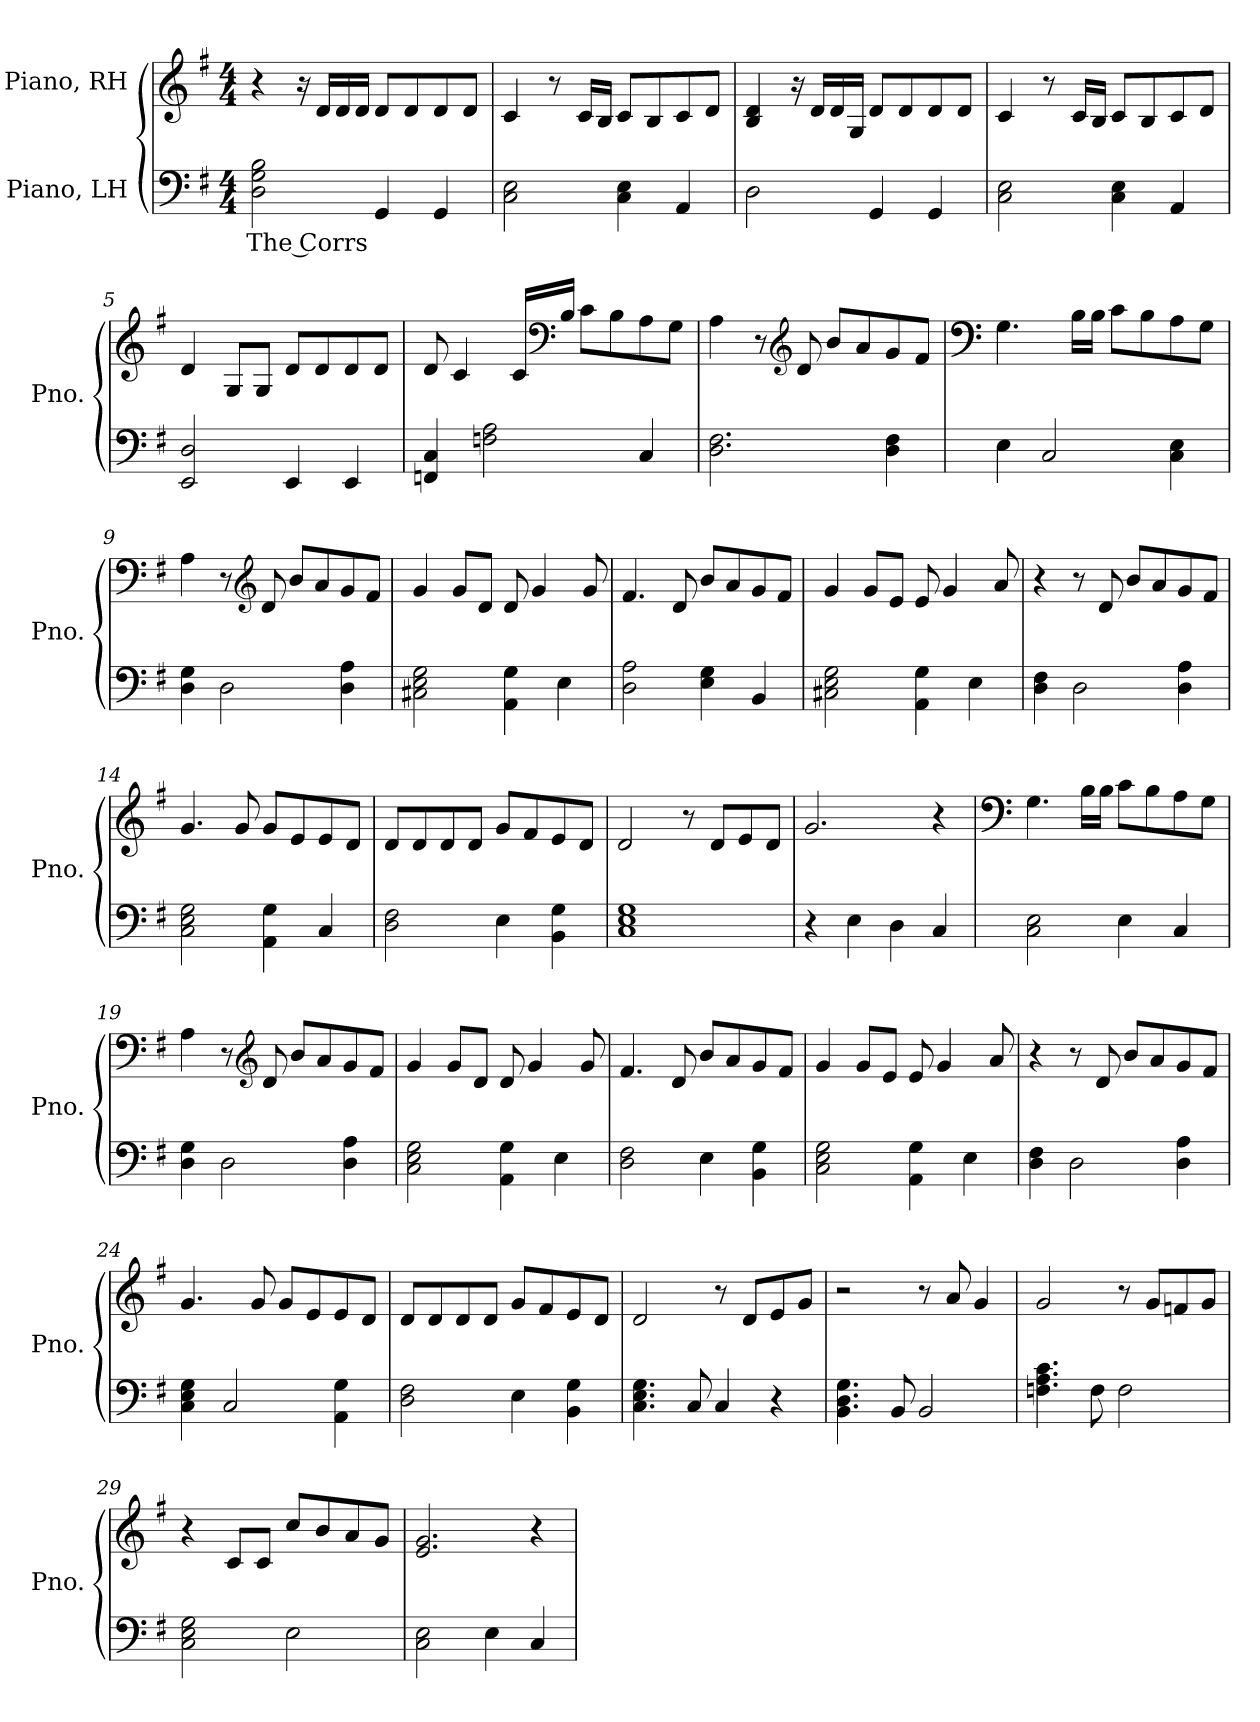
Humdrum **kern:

**kern	**text	**kern
*part2	*part2	*part1
*staff2	*staff2	*staff1
*I"Piano, LH	*	*I"Piano, RH
*I'Pno.	*	*I'Pno.
*clefF4	*	*clefG2
*k[f#]	*	*k[f#]
*M4/4	*	*M4/4
*MM90	*	*MM90
=1	=1	=1
!	!LO:LY:b	!
2D\ 2G\ 2B\	The Corrs	4r
.	.	16r
.	.	16d/LL
.	.	16d/
.	.	16d/JJ
4GG/	.	8d/L
.	.	8d/
4GG/	.	8d/
.	.	8d/J
=2	=2	=2
2C\ 2E\	.	4c/
.	.	8r
.	.	16c/LL
.	.	16B/JJ
4C\ 4E\	.	8c/L
.	.	8B/
4AA/	.	8c/
.	.	8d/J
=3	=3	=3
2D\	.	4B/ 4d/
.	.	16r
.	.	16d/LL
.	.	16d/
.	.	16G/JJ
4GG/	.	8d/L
.	.	8d/
4GG/	.	8d/
.	.	8d/J
!!LO:LB:g=z
=4	=4	=4
2C\ 2E\	.	4c/
.	.	8r
.	.	16c/LL
.	.	16B/JJ
4C\ 4E\	.	8c/L
.	.	8B/
4AA/	.	8c/
.	.	8d/J
=5	=5	=5
2EE/ 2D/	.	4d/
.	.	8G/L
.	.	8G/J
4EE/	.	8d/L
.	.	8d/
4EE/	.	8d/
.	.	8d/J
=6	=6	=6
4FFn/ 4C/	.	8d/
.	.	4c/
2Fn\ 2A\	.	.
.	.	16c/LL
*	*	*clefF4
.	.	16B/JJ
.	.	8c\L
.	.	8B\
4C/	.	8A\
.	.	8G\J
=7	=7	=7
2.D\ 2.F#\	.	4A\
.	.	8r
*	*	*clefG2
.	.	8d/
.	.	8b/L
.	.	8a/
4D\ 4F#\	.	8g/
.	.	8f#/J
!!LO:LB:g=z
=8	=8	=8
*	*	*clefF4
4E\	.	4.G\
2C/	.	.
.	.	16B\LL
.	.	16B\JJ
.	.	8c\L
.	.	8B\
4C\ 4E\	.	8A\
.	.	8G\J
=9	=9	=9
4D\ 4G\	.	4A\
2D\	.	8r
*	*	*clefG2
.	.	8d/
.	.	8b/L
.	.	8a/
4D\ 4A\	.	8g/
.	.	8f#/J
=10	=10	=10
2C#X\ 2E\ 2G\	.	4g/
.	.	8g/L
.	.	8d/J
4AA\ 4G\	.	8d/
.	.	4g/
4E\	.	.
.	.	8g/
=11	=11	=11
2D\ 2A\	.	4.f#/
.	.	8d/
4E\ 4G\	.	8b/L
.	.	8a/
4BB/	.	8g/
.	.	8f#/J
=12	=12	=12
2C#X\ 2E\ 2G\	.	4g/
.	.	8g/L
.	.	8e/J
4AA\ 4G\	.	8e/
.	.	4g/
4E\	.	.
.	.	8a/
!!LO:LB:g=z
=13	=13	=13
4D\ 4F#\	.	4r
2D\	.	8r
.	.	8d/
.	.	8b/L
.	.	8a/
4D\ 4A\	.	8g/
.	.	8f#/J
=14	=14	=14
2C\ 2E\ 2G\	.	4.g/
.	.	8g/
4AA\ 4G\	.	8g/L
.	.	8e/
4C/	.	8e/
.	.	8d/J
=15	=15	=15
2D\ 2F#\	.	8d/L
.	.	8d/
.	.	8d/
.	.	8d/J
4E\	.	8g/L
.	.	8f#/
4BB\ 4G\	.	8e/
.	.	8d/J
=16	=16	=16
1C 1E 1G	.	2d/
.	.	8r
.	.	8d/L
.	.	8e/
.	.	8d/J
=17	=17	=17
4r	.	2.g/
4E\	.	.
4D\	.	.
4C/	.	4r
=18	=18	=18
*	*	*clefF4
2C\ 2E\	.	4.G\
.	.	16B\LL
.	.	16B\JJ
4E\	.	8c\L
.	.	8B\
4C/	.	8A\
.	.	8G\J
!!LO:LB:g=z
=19	=19	=19
4D\ 4G\	.	4A\
2D\	.	8r
*	*	*clefG2
.	.	8d/
.	.	8b/L
.	.	8a/
4D\ 4A\	.	8g/
.	.	8f#/J
=20	=20	=20
2C\ 2E\ 2G\	.	4g/
.	.	8g/L
.	.	8d/J
4AA\ 4G\	.	8d/
.	.	4g/
4E\	.	.
.	.	8g/
=21	=21	=21
2D\ 2F#\	.	4.f#/
.	.	8d/
4E\	.	8b/L
.	.	8a/
4BB\ 4G\	.	8g/
.	.	8f#/J
=22	=22	=22
2C\ 2E\ 2G\	.	4g/
.	.	8g/L
.	.	8e/J
4AA\ 4G\	.	8e/
.	.	4g/
4E\	.	.
.	.	8a/
=23	=23	=23
4D\ 4F#\	.	4r
2D\	.	8r
.	.	8d/
.	.	8b/L
.	.	8a/
4D\ 4A\	.	8g/
.	.	8f#/J
!!LO:LB:g=z
=24	=24	=24
4C\ 4E\ 4G\	.	4.g/
2C/	.	.
.	.	8g/
.	.	8g/L
.	.	8e/
4AA\ 4G\	.	8e/
.	.	8d/J
=25	=25	=25
2D\ 2F#\	.	8d/L
.	.	8d/
.	.	8d/
.	.	8d/J
4E\	.	8g/L
.	.	8f#/
4BB\ 4G\	.	8e/
.	.	8d/J
=26	=26	=26
4.C\ 4.E\ 4.G\	.	2d/
8C/	.	.
4C/	.	8r
.	.	8d/L
4r	.	8e/
.	.	8g/J
=27	=27	=27
4.BB\ 4.D\ 4.G\	.	2r
8BB/	.	.
2BB/	.	8r
.	.	8a/
.	.	4g/
=28	=28	=28
4.Fn\ 4.A\ 4.c\	.	2g/
8F\	.	.
2F\	.	8r
.	.	8g/L
.	.	8fn/
.	.	8g/J
!!LO:PB:g=z
=29	=29	=29
2C\ 2E\ 2G\	.	4r
.	.	8c/L
.	.	8c/J
2E\	.	8cc/L
.	.	8b/
.	.	8a/
.	.	8g/J
=30	=30	=30
2C\ 2E\	.	2.e/ 2.g/
4E\	.	.
4C/	.	4r
=	=	=
*-	*-	*-
